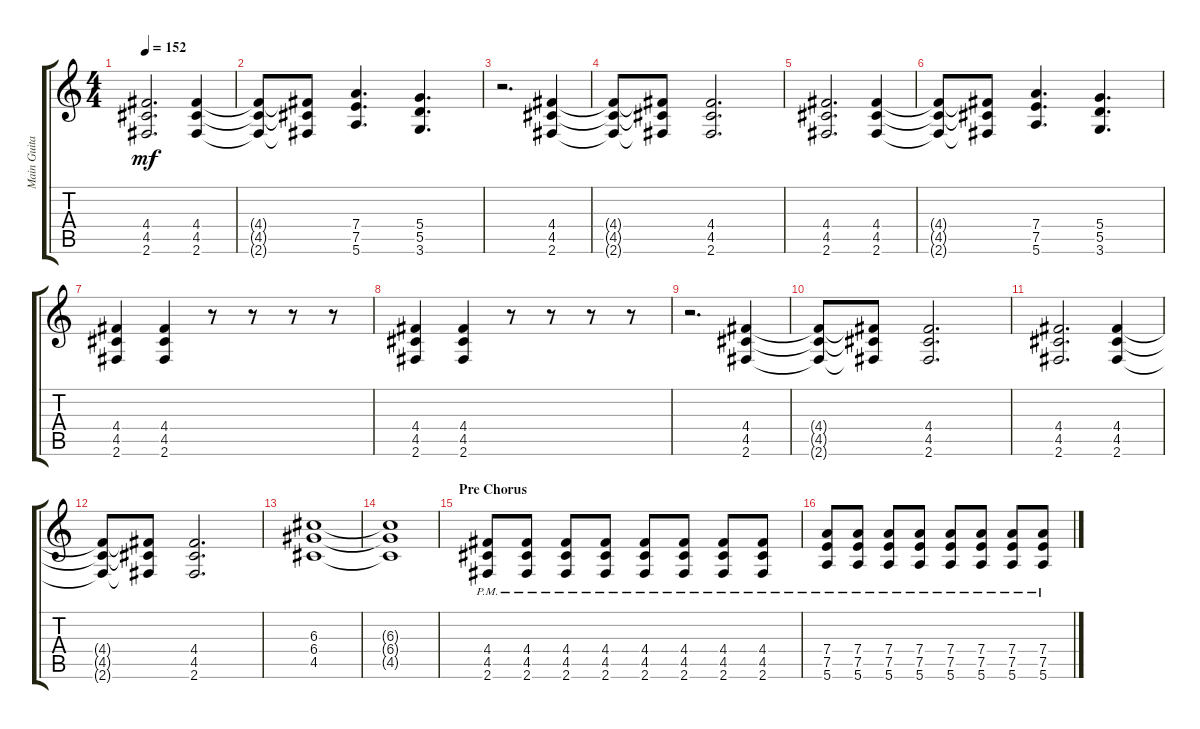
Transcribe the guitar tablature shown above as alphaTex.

\track ("Main Guitar" "Main Guita") {instrument distortionguitar}
\staff {score tabs}
\tuning (E4 B3 G3 D3 A2 E2) {hide}
\ts (4 4)
\tempo 152
\clef g2
\ks c
(4.4 4.5 2.6).2{d dy mf} (4.4 4.5 2.6).4 |
(4.4{t} 4.5{t} 2.6{t}).8 (4.4{t} 4.5{t} 2.6{t}).8 (7.4 7.5 5.6).4{d} (5.4 5.5 3.6).4{d} |
r.2{d} (4.4 4.5 2.6).4 |
(4.4{t} 4.5{t} 2.6{t}).8 (4.4{t} 4.5{t} 2.6{t}).8 (4.4 4.5 2.6).2{d} |
(4.4 4.5 2.6).2{d} (4.4 4.5 2.6).4 |
(4.4{t} 4.5{t} 2.6{t}).8 (4.4{t} 4.5{t} 2.6{t}).8 (7.4 7.5 5.6).4{d} (5.4 5.5 3.6).4{d} |
(4.4 4.5 2.6).4 (4.4 4.5 2.6).4 r.8 r.8 r.8 r.8 |
(4.4 4.5 2.6).4 (4.4 4.5 2.6).4 r.8 r.8 r.8 r.8 |
r.2{d} (4.4 4.5 2.6).4 |
(4.4{t} 4.5{t} 2.6{t}).8 (4.4{t} 4.5{t} 2.6{t}).8 (4.4 4.5 2.6).2{d} |
(4.4 4.5 2.6).2{d} (4.4 4.5 2.6).4 |
(4.4{t} 4.5{t} 2.6{t}).8 (4.4{t} 4.5{t} 2.6{t}).8 (4.4 4.5 2.6).2{d} |
(6.3 6.4 4.5).1 |
(6.3{t} 6.4{t} 4.5{t}).1 |
\section ("" "Pre Chorus")
(4.4{pm} 4.5{pm} 2.6{pm}).8 (4.4{pm} 4.5{pm} 2.6{pm}).8 (4.4{pm} 4.5{pm} 2.6{pm}).8 (4.4{pm} 4.5{pm} 2.6{pm}).8 (4.4{pm} 4.5{pm} 2.6{pm}).8 (4.4{pm} 4.5{pm} 2.6{pm}).8 (4.4{pm} 4.5{pm} 2.6{pm}).8 (4.4{pm} 4.5{pm} 2.6{pm}).8 |
(7.4{pm} 7.5{pm} 5.6{pm}).8 (7.4{pm} 7.5{pm} 5.6{pm}).8 (7.4{pm} 7.5{pm} 5.6{pm}).8 (7.4{pm} 7.5{pm} 5.6{pm}).8 (7.4{pm} 7.5{pm} 5.6{pm}).8 (7.4{pm} 7.5{pm} 5.6{pm}).8 (7.4{pm} 7.5{pm} 5.6{pm}).8 (7.4{pm} 7.5{pm} 5.6{pm}).8
